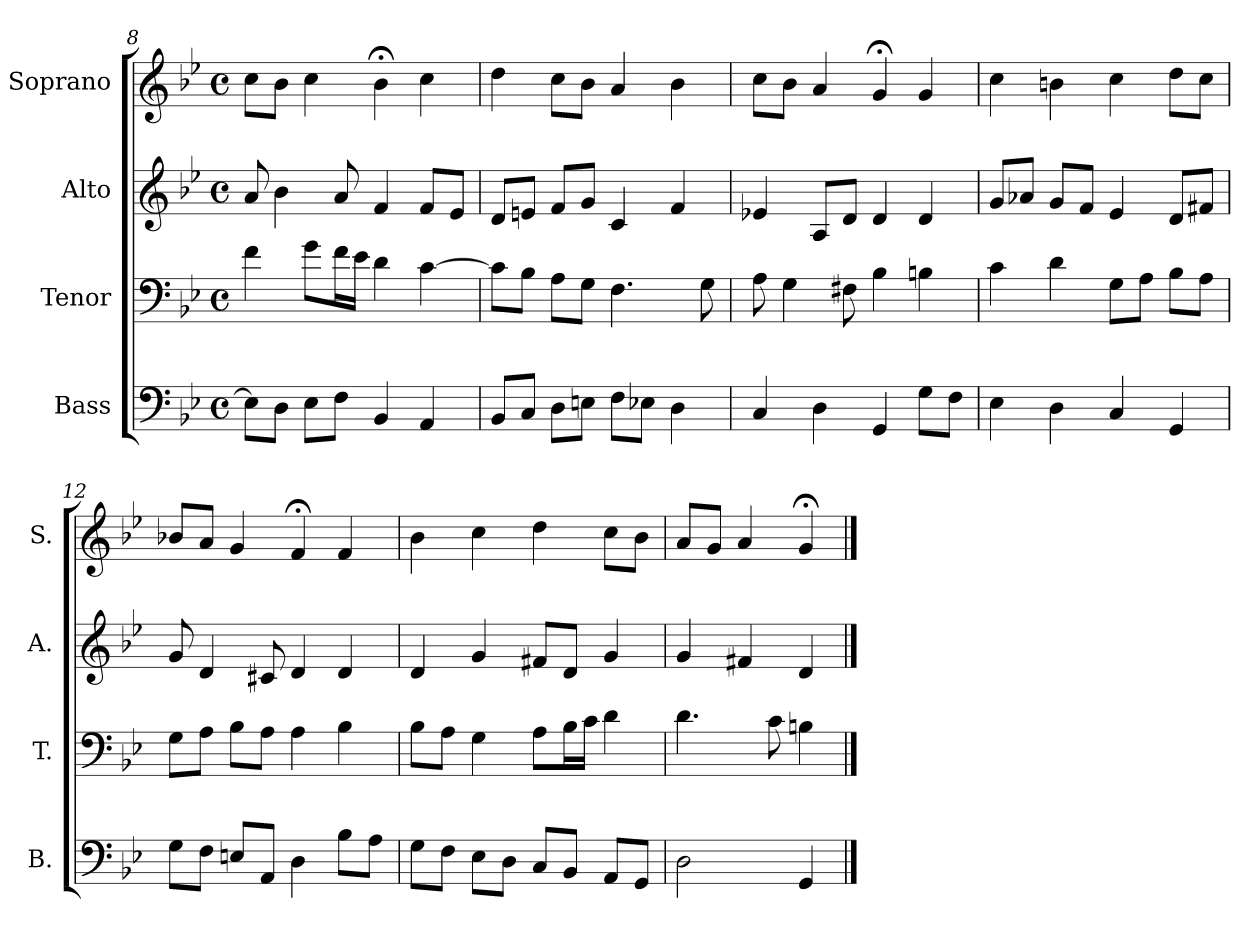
**kern	**kern	**kern	**kern
*part4	*part3	*part2	*part1
*staff4	*staff3	*staff2	*staff1
*I"Bass	*I"Tenor	*I"Alto	*I"Soprano
*I'B.	*I'T.	*I'A.	*I'S.
!!LO:LB:g=z
*clefF4	*clefF4	*clefG2	*clefG2
*k[b-e-]	*k[b-e-]	*k[b-e-]	*k[b-e-]
*g:	*g:	*g:	*g:
*M4/4	*M4/4	*M4/4	*M4/4
*met(c)	*met(c)	*met(c)	*met(c)
=8	=8	=8	=8
8E-\L]	4f\	8a/	8cc\L
8D\J	.	4b-\	8b-\J
8E-\L	8g\L	.	4cc\
8F\J	16f\L	8a/	.
.	16e-\JJ	.	.
4BB-/	4d\	4f/	4b-;<\
4AA/	[4c\	8f/L	4cc\
.	.	8e-/J	.
=9	=9	=9	=9
8BB-/L	8c\L]	8d/L	4dd\
8C/J	8B-\J	8en/J	.
8D\L	8A\L	8f/L	8cc\L
8En\J	8G\J	8g/J	8b-\J
8F\L	4.F\	4c/	4a/
8E-X\J	.	.	.
4D\	.	4f/	4b-\
.	8G\	.	.
=10	=10	=10	=10
4C/	8A\	4e-X/	8cc\L
.	4G\	.	8b-\J
4D\	.	8A/L	4a/
.	8F#X\	8d/J	.
4GG/	4B-\	4d/	4g;</
8G\L	4Bn\	4d/	4g/
8F\J	.	.	.
=11	=11	=11	=11
4E-\	4c\	8g/L	4cc\
.	.	8a-X/J	.
4D\	4d\	8g/L	4bn\
.	.	8f/J	.
4C/	8G\L	4e-/	4cc\
.	8A\J	.	.
4GG/	8B-\L	8d/L	8dd\L
.	8A\J	8f#X/J	8cc\J
!!LO:PB:g=z
=12	=12	=12	=12
8G\L	8G\L	8g/	8b-X/L
8F\J	8A\J	4d/	8a/J
8En/L	8B-\L	.	4g/
8AA/J	8A\J	8c#X/	.
4D\	4A\	4d/	4f;</
8B-\L	4B-\	4d/	4f/
8A\J	.	.	.
=13	=13	=13	=13
8G\L	8B-\L	4d/	4b-\
8F\J	8A\J	.	.
8E-\L	4G\	4g/	4cc\
8D\J	.	.	.
8C/L	8A\L	8f#X/L	4dd\
8BB-/J	16B-\L	8d/J	.
.	16c\JJ	.	.
8AA/L	4d\	4g/	8cc\L
8GG/J	.	.	8b-\J
=14	=14	=14	=14
2D\	4.d\	4g/	8a/L
.	.	.	8g/J
.	.	4f#X/	4a/
.	8c\	.	.
4GG/	4Bn\	4d/	4g;</
==	==	==	==
*-	*-	*-	*-
